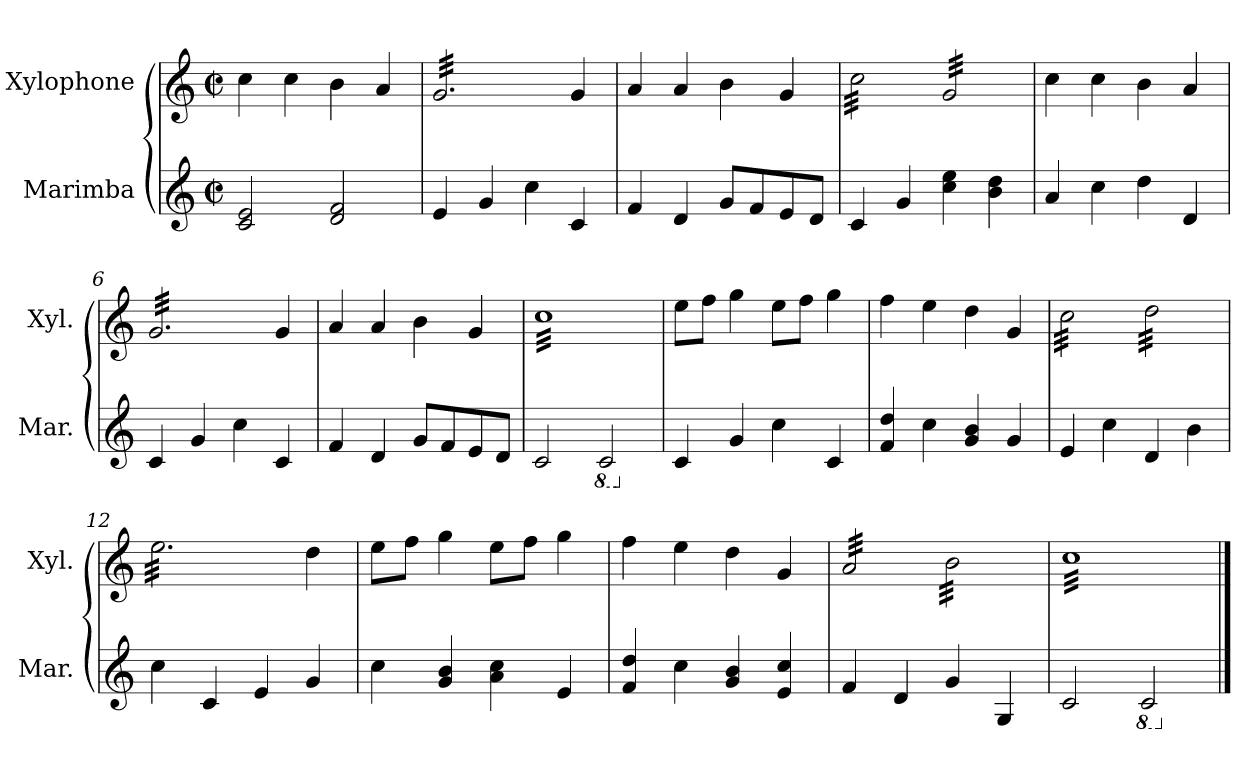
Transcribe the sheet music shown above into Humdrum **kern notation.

**kern	**kern
*part2	*part1
*staff2	*staff1
*I"Marimba	*I"Xylophone
*I'Mar.	*I'Xyl.
*clefG2	*clefG2
*	*ITrd-7c-12
*k[]	*k[]
*M2/2	*M2/2
*met(c|)	*met(c|)
*MM120	*MM120
=1	=1
2c/ 2e/	4ccc\
.	4ccc\
2d/ 2f/	4bb\
.	4aa/
=2	=2
*	*tremolo
4e/	32gg/LLL
.	32gg/
.	32gg/
.	32gg/
.	32gg/
.	32gg/
.	32gg/
.	32gg/
4g/	32gg/
.	32gg/
.	32gg/
.	32gg/
.	32gg/
.	32gg/
.	32gg/
.	32gg/
4cc\	32gg/
.	32gg/
.	32gg/
.	32gg/
.	32gg/
.	32gg/
.	32gg/
.	32gg/JJJ
*	*Xtremolo
4c/	4gg/
=3	=3
4f/	4aa/
4d/	4aa/
8g/L	4bb\
8f/	.
8e/	4gg/
8d/J	.
=4	=4
*	*tremolo
4c/	32ccc\LLL
.	32ccc\
.	32ccc\
.	32ccc\
.	32ccc\
.	32ccc\
.	32ccc\
.	32ccc\
4g/	32ccc\
.	32ccc\
.	32ccc\
.	32ccc\
.	32ccc\
.	32ccc\
.	32ccc\
.	32ccc\JJJ
4cc\ 4ee\	32gg/LLL
.	32gg/
.	32gg/
.	32gg/
.	32gg/
.	32gg/
.	32gg/
.	32gg/
4b\ 4dd\	32gg/
.	32gg/
.	32gg/
.	32gg/
.	32gg/
.	32gg/
.	32gg/
.	32gg/JJJ
*	*Xtremolo
!!LO:LB:g=z
=5	=5
4a/	4ccc\
4cc\	4ccc\
4dd\	4bb\
4d/	4aa/
=6	=6
*	*tremolo
4c/	32gg/LLL
.	32gg/
.	32gg/
.	32gg/
.	32gg/
.	32gg/
.	32gg/
.	32gg/
4g/	32gg/
.	32gg/
.	32gg/
.	32gg/
.	32gg/
.	32gg/
.	32gg/
.	32gg/
4cc\	32gg/
.	32gg/
.	32gg/
.	32gg/
.	32gg/
.	32gg/
.	32gg/
.	32gg/JJJ
*	*Xtremolo
4c/	4gg/
=7	=7
4f/	4aa/
4d/	4aa/
8g/L	4bb\
8f/	.
8e/	4gg/
8d/J	.
=8	=8
*	*tremolo
2c/	32cccLLL
.	32ccc
.	32ccc
.	32ccc
.	32ccc
.	32ccc
.	32ccc
.	32ccc
.	32ccc
.	32ccc
.	32ccc
.	32ccc
.	32ccc
.	32ccc
.	32ccc
.	32ccc
*8ba	*
2C/	32ccc
.	32ccc
.	32ccc
.	32ccc
.	32ccc
.	32ccc
.	32ccc
.	32ccc
.	32ccc
.	32ccc
.	32ccc
.	32ccc
.	32ccc
.	32ccc
.	32ccc
.	32cccJJJ
*	*Xtremolo
!!LO:LB:g=z
=9	=9
*X8ba	*
4c/	8eee\L
.	8fff\J
4g/	4ggg\
4cc\	8eee\L
.	8fff\J
4c/	4ggg\
=10	=10
4f/ 4dd/	4fff\
4cc\	4eee\
4g/ 4b/	4ddd\
4g/	4gg/
=11	=11
*	*tremolo
4e/	32ccc\LLL
.	32ccc\
.	32ccc\
.	32ccc\
.	32ccc\
.	32ccc\
.	32ccc\
.	32ccc\
4cc\	32ccc\
.	32ccc\
.	32ccc\
.	32ccc\
.	32ccc\
.	32ccc\
.	32ccc\
.	32ccc\JJJ
4d/	32ddd\LLL
.	32ddd\
.	32ddd\
.	32ddd\
.	32ddd\
.	32ddd\
.	32ddd\
.	32ddd\
4b\	32ddd\
.	32ddd\
.	32ddd\
.	32ddd\
.	32ddd\
.	32ddd\
.	32ddd\
.	32ddd\JJJ
=12	=12
4cc\	32eee\LLL
.	32eee\
.	32eee\
.	32eee\
.	32eee\
.	32eee\
.	32eee\
.	32eee\
4c/	32eee\
.	32eee\
.	32eee\
.	32eee\
.	32eee\
.	32eee\
.	32eee\
.	32eee\
4e/	32eee\
.	32eee\
.	32eee\
.	32eee\
.	32eee\
.	32eee\
.	32eee\
.	32eee\JJJ
*	*Xtremolo
4g/	4ddd\
!!LO:LB:g=z
=13	=13
4cc\	8eee\L
.	8fff\J
4g/ 4b/	4ggg\
4a\ 4cc\	8eee\L
.	8fff\J
4e/	4ggg\
=14	=14
4f/ 4dd/	4fff\
4cc\	4eee\
4g/ 4b/	4ddd\
4e/ 4cc/	4gg/
=15	=15
*	*tremolo
4f/	32aa/LLL
.	32aa/
.	32aa/
.	32aa/
.	32aa/
.	32aa/
.	32aa/
.	32aa/
4d/	32aa/
.	32aa/
.	32aa/
.	32aa/
.	32aa/
.	32aa/
.	32aa/
.	32aa/JJJ
4g/	32bb\LLL
.	32bb\
.	32bb\
.	32bb\
.	32bb\
.	32bb\
.	32bb\
.	32bb\
4G/	32bb\
.	32bb\
.	32bb\
.	32bb\
.	32bb\
.	32bb\
.	32bb\
.	32bb\JJJ
=16	=16
2c/	32cccLLL
.	32ccc
.	32ccc
.	32ccc
.	32ccc
.	32ccc
.	32ccc
.	32ccc
.	32ccc
.	32ccc
.	32ccc
.	32ccc
.	32ccc
.	32ccc
.	32ccc
.	32ccc
*8ba	*
2C/	32ccc
.	32ccc
.	32ccc
.	32ccc
.	32ccc
.	32ccc
.	32ccc
.	32ccc
.	32ccc
.	32ccc
.	32ccc
.	32ccc
.	32ccc
.	32ccc
.	32ccc
.	32cccJJJ
*	*Xtremolo
*X8ba	*
==	==
*-	*-
